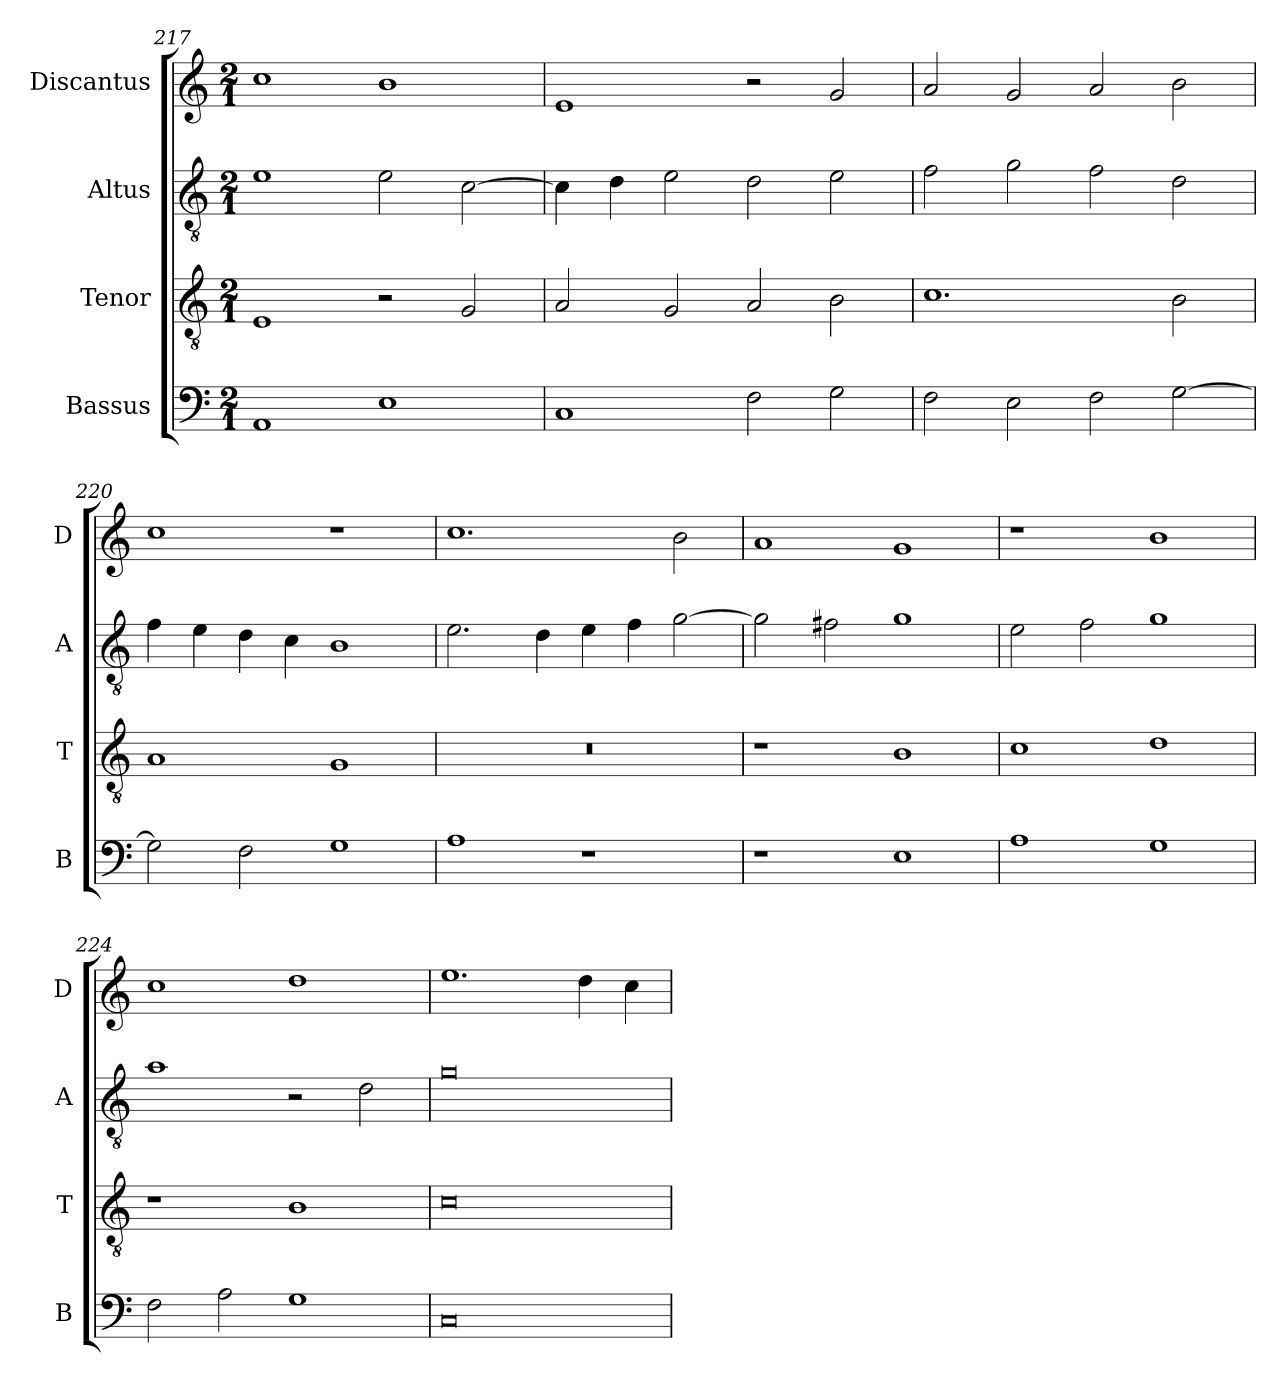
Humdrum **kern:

**kern	**kern	**kern	**kern
*part4	*part3	*part2	*part1
*staff4	*staff3	*staff2	*staff1
*I"Bassus	*I"Tenor	*I"Altus	*I"Discantus
*I'B	*I'T	*I'A	*I'D
*clefF4	*clefGv2	*clefGv2	*clefG2
*k[]	*k[]	*k[]	*k[]
*M2/1	*M2/1	*M2/1	*M2/1
=217	=217	=217	=217
1AA	1E	1e	1cc
1E	2r	2e\	1b
.	2G/	[2c\	.
=218	=218	=218	=218
1C	2A/	4c\]	1e
.	.	4d\	.
.	2G/	2e\	.
2F\	2A/	2d\	2r
2G\	2B\	2e\	2g/
=219	=219	=219	=219
2F\	1.c	2f\	2a/
2E\	.	2g\	2g/
2F\	.	2f\	2a/
[2G\	2B\	2d\	2b\
=220	=220	=220	=220
2G\]	1A	4f\	1cc
.	.	4e\	.
2F\	.	4d\	.
.	.	4c\	.
1G	1G	1B	1r
=221	=221	=221	=221
1A	0r	2.e\	1.cc
.	.	4d\	.
1r	.	4e\	.
.	.	4f\	.
.	.	[2g\	2b\
=222	=222	=222	=222
1r	1r	2g\]	1a
.	.	2f#X\	.
1E	1B	1g	1g
=223	=223	=223	=223
1A	1c	2e\	1r
.	.	2f\	.
1G	1d	1g	1b
=224	=224	=224	=224
2F\	1r	1a	1cc
2A\	.	.	.
1G	1B	2r	1dd
.	.	2d\	.
=225	=225	=225	=225
0C	0c	0g	1.ee
.	.	.	4dd\
.	.	.	4cc\
=	=	=	=
*-	*-	*-	*-
